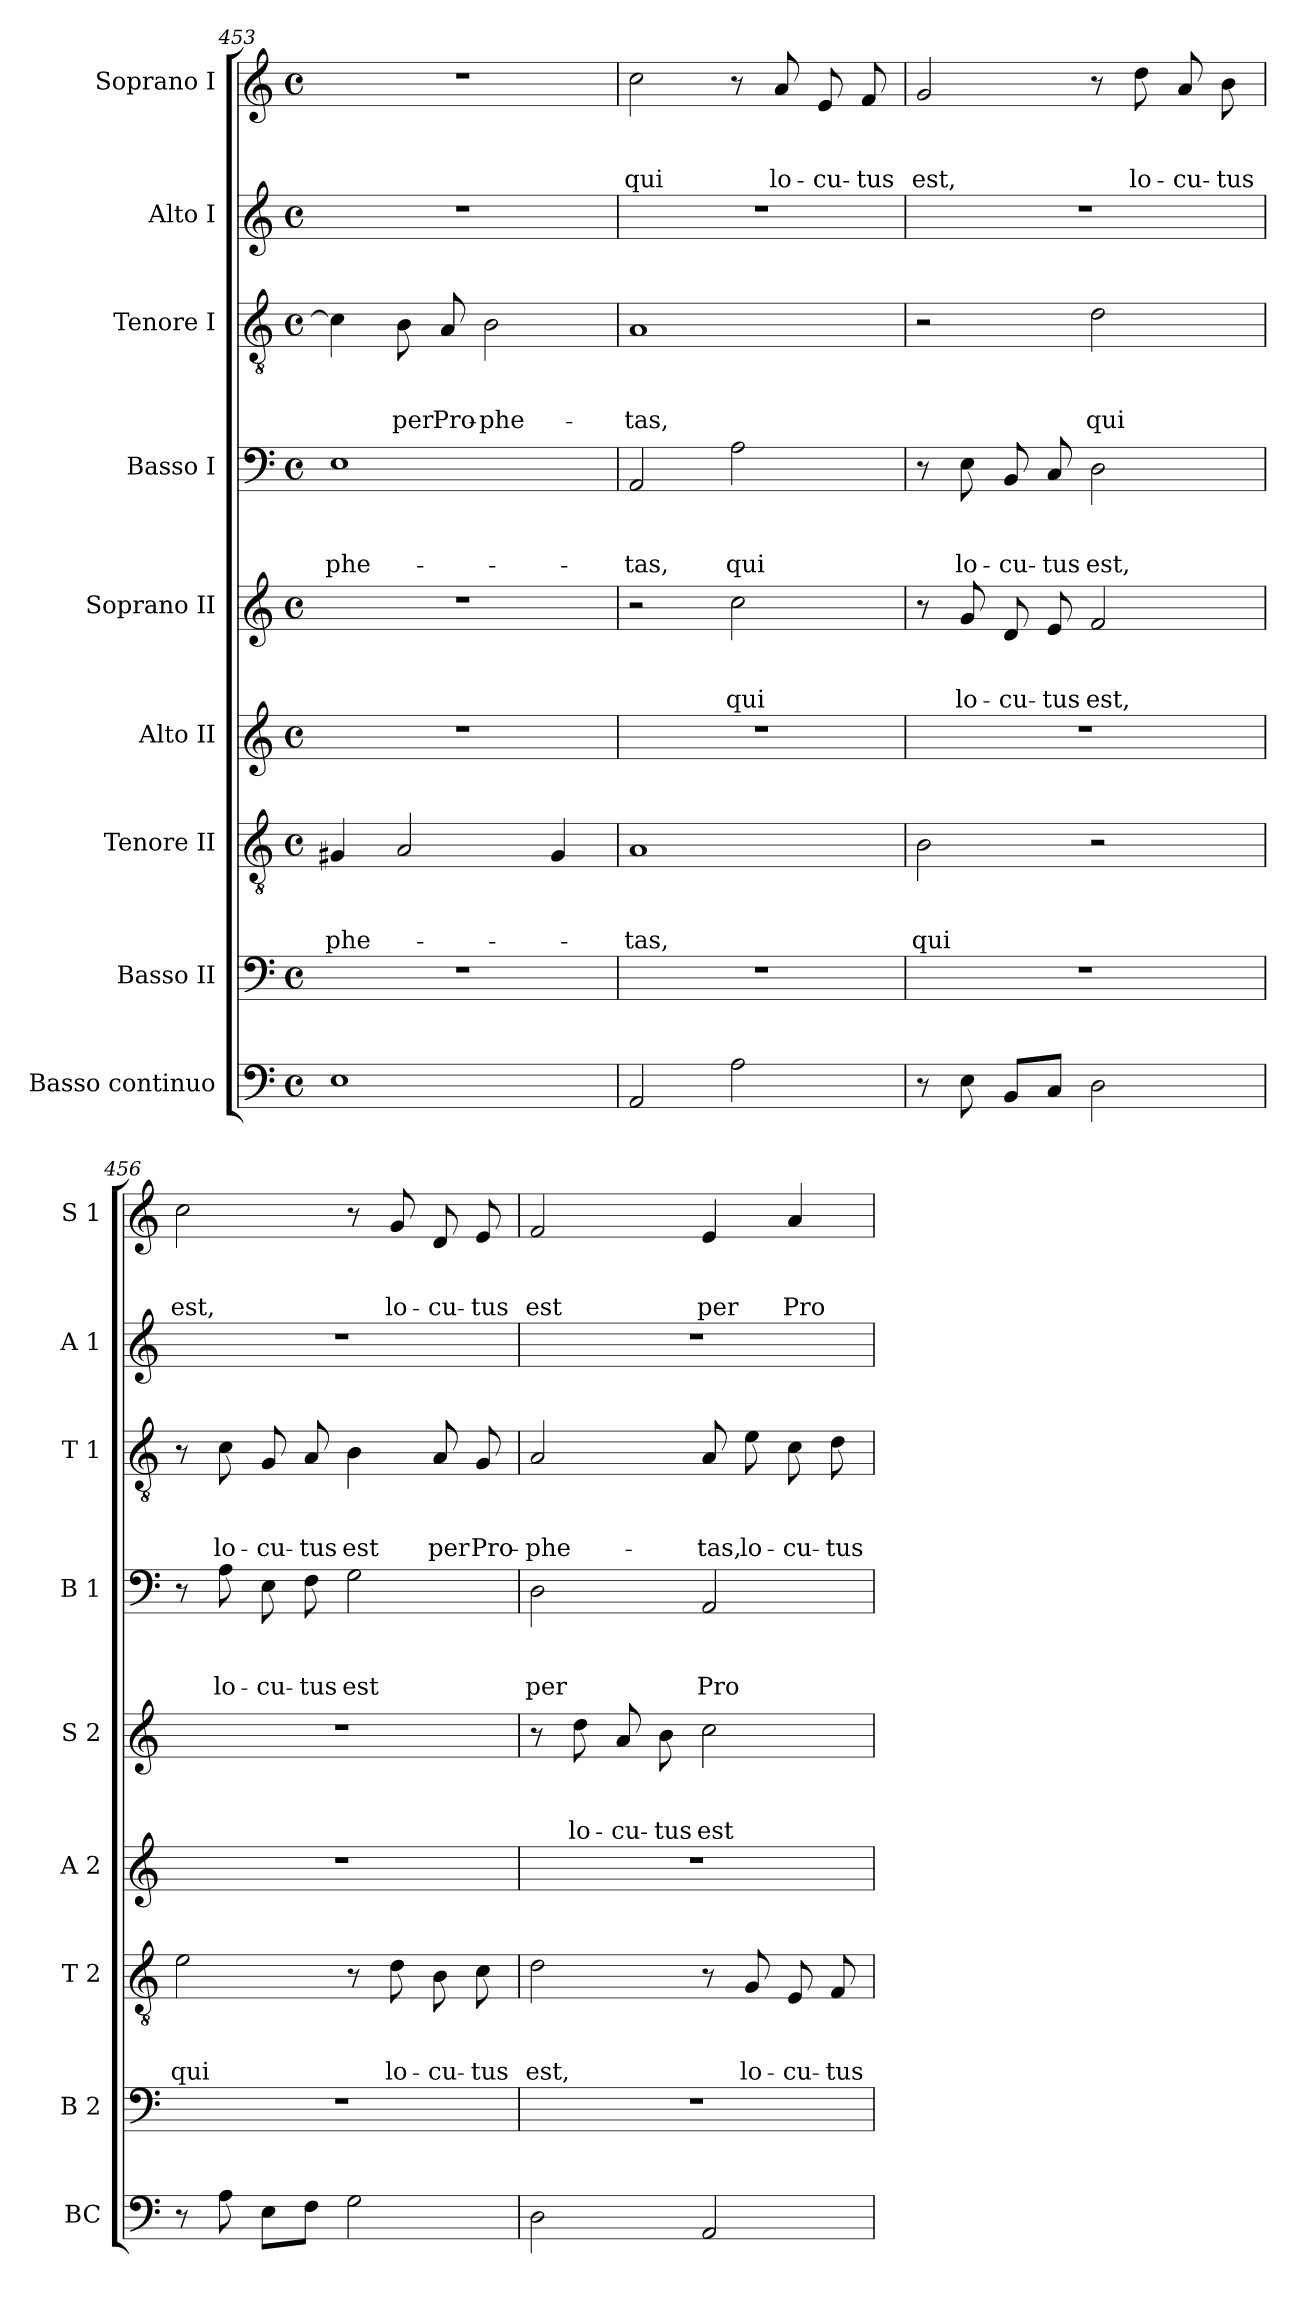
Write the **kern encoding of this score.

**kern	**kern	**kern	**text	**text	**text	**kern	**kern	**text	**text	**text	**kern	**text	**text	**text	**kern	**text	**text	**text	**kern	**kern	**text	**text	**text
*part9	*part8	*part7	*part7	*part7	*part7	*part6	*part5	*part5	*part5	*part5	*part4	*part4	*part4	*part4	*part3	*part3	*part3	*part3	*part2	*part1	*part1	*part1	*part1
*staff9	*staff8	*staff7	*staff7	*staff7	*staff7	*staff6	*staff5	*staff5	*staff5	*staff5	*staff4	*staff4	*staff4	*staff4	*staff3	*staff3	*staff3	*staff3	*staff2	*staff1	*staff1	*staff1	*staff1
*I"Basso continuo	*I"Basso II	*I"Tenore II	*	*	*	*I"Alto II	*I"Soprano II	*	*	*	*I"Basso I	*	*	*	*I"Tenore I	*	*	*	*I"Alto I	*I"Soprano I	*	*	*
*I'BC	*I'B 2	*I'T 2	*	*	*	*I'A 2	*I'S 2	*	*	*	*I'B 1	*	*	*	*I'T 1	*	*	*	*I'A 1	*I'S 1	*	*	*
*clefF4	*clefF4	*clefGv2	*	*	*	*clefG2	*clefG2	*	*	*	*clefF4	*	*	*	*clefGv2	*	*	*	*clefG2	*clefG2	*	*	*
*k[]	*k[]	*k[]	*	*	*	*k[]	*k[]	*	*	*	*k[]	*	*	*	*k[]	*	*	*	*k[]	*k[]	*	*	*
*C:	*C:	*C:	*	*	*	*C:	*C:	*	*	*	*C:	*	*	*	*C:	*	*	*	*C:	*C:	*	*	*
*M4/4	*M4/4	*M4/4	*	*	*	*M4/4	*M4/4	*	*	*	*M4/4	*	*	*	*M4/4	*	*	*	*M4/4	*M4/4	*	*	*
*met(c)	*met(c)	*met(c)	*	*	*	*met(c)	*met(c)	*	*	*	*met(c)	*	*	*	*met(c)	*	*	*	*met(c)	*met(c)	*	*	*
=453	=453	=453	=453	=453	=453	=453	=453	=453	=453	=453	=453	=453	=453	=453	=453	=453	=453	=453	=453	=453	=453	=453	=453
!	!	!	!	!	!LO:LY:b	!	!	!	!	!	!	!	!	!LO:LY:b	!	!	!	!	!	!	!	!	!
1E	1r	4G#X/	.	.	-phe-	1r	1r	.	.	.	1E	.	.	-phe-	4c\]	.	.	.	1r	1r	.	.	.
!	!	!	!	!	!	!	!	!	!	!	!	!	!	!	!	!	!	!LO:LY:b	!	!	!	!	!
.	.	2A/	.	.	.	.	.	.	.	.	.	.	.	.	8B\	.	.	per	.	.	.	.	.
!	!	!	!	!	!	!	!	!	!	!	!	!	!	!	!	!	!	!LO:LY:b	!	!	!	!	!
.	.	.	.	.	.	.	.	.	.	.	.	.	.	.	8A/	.	.	Pro-	.	.	.	.	.
!	!	!	!	!	!	!	!	!	!	!	!	!	!	!	!	!	!	!LO:LY:b	!	!	!	!	!
.	.	.	.	.	.	.	.	.	.	.	.	.	.	.	2B\	.	.	-phe-	.	.	.	.	.
.	.	4G#/	.	.	.	.	.	.	.	.	.	.	.	.	.	.	.	.	.	.	.	.	.
=454	=454	=454	=454	=454	=454	=454	=454	=454	=454	=454	=454	=454	=454	=454	=454	=454	=454	=454	=454	=454	=454	=454	=454
!	!	!	!	!	!LO:LY:b	!	!	!	!	!	!	!	!	!LO:LY:b	!	!	!	!LO:LY:b	!	!	!	!	!LO:LY:b
2AA/	1r	1A	.	.	-tas,	1r	2r	.	.	.	2AA/	.	.	-tas,	1A	.	.	-tas,	1r	2cc\	.	.	qui
!	!	!	!	!	!	!	!	!	!	!LO:LY:b	!	!	!	!LO:LY:b	!	!	!	!	!	!	!	!	!
2A\	.	.	.	.	.	.	2cc\	.	.	qui	2A\	.	.	qui	.	.	.	.	.	8r	.	.	.
!	!	!	!	!	!	!	!	!	!	!	!	!	!	!	!	!	!	!	!	!	!	!	!LO:LY:b
.	.	.	.	.	.	.	.	.	.	.	.	.	.	.	.	.	.	.	.	8a/	.	.	lo-
!	!	!	!	!	!	!	!	!	!	!	!	!	!	!	!	!	!	!	!	!	!	!	!LO:LY:b
.	.	.	.	.	.	.	.	.	.	.	.	.	.	.	.	.	.	.	.	8e/	.	.	-cu-
!	!	!	!	!	!	!	!	!	!	!	!	!	!	!	!	!	!	!	!	!	!	!	!LO:LY:b
.	.	.	.	.	.	.	.	.	.	.	.	.	.	.	.	.	.	.	.	8f/	.	.	-tus
!!LO:PB:g=z
=455	=455	=455	=455	=455	=455	=455	=455	=455	=455	=455	=455	=455	=455	=455	=455	=455	=455	=455	=455	=455	=455	=455	=455
!	!	!	!	!	!LO:LY:b	!	!	!	!	!	!	!	!	!	!	!	!	!	!	!	!	!	!LO:LY:b
8r	1r	2B\	.	.	qui	1r	8r	.	.	.	8r	.	.	.	2r	.	.	.	1r	2g/	.	.	est,
!	!	!	!	!	!	!	!	!	!	!LO:LY:b	!	!	!	!LO:LY:b	!	!	!	!	!	!	!	!	!
8E\	.	.	.	.	.	.	8g/	.	.	lo-	8E\	.	.	lo-	.	.	.	.	.	.	.	.	.
!	!	!	!	!	!	!	!	!	!	!LO:LY:b	!	!	!	!LO:LY:b	!	!	!	!	!	!	!	!	!
8BB/L	.	.	.	.	.	.	8d/	.	.	-cu-	8BB/	.	.	-cu-	.	.	.	.	.	.	.	.	.
!	!	!	!	!	!	!	!	!	!	!LO:LY:b	!	!	!	!LO:LY:b	!	!	!	!	!	!	!	!	!
8C/J	.	.	.	.	.	.	8e/	.	.	-tus	8C/	.	.	-tus	.	.	.	.	.	.	.	.	.
!	!	!	!	!	!	!	!	!	!	!LO:LY:b	!	!	!	!LO:LY:b	!	!	!	!LO:LY:b	!	!	!	!	!
2D\	.	2r	.	.	.	.	2f/	.	.	est,	2D\	.	.	est,	2d\	.	.	qui	.	8r	.	.	.
!	!	!	!	!	!	!	!	!	!	!	!	!	!	!	!	!	!	!	!	!	!	!	!LO:LY:b
.	.	.	.	.	.	.	.	.	.	.	.	.	.	.	.	.	.	.	.	8dd\	.	.	lo-
!	!	!	!	!	!	!	!	!	!	!	!	!	!	!	!	!	!	!	!	!	!	!	!LO:LY:b
.	.	.	.	.	.	.	.	.	.	.	.	.	.	.	.	.	.	.	.	8a/	.	.	-cu-
!	!	!	!	!	!	!	!	!	!	!	!	!	!	!	!	!	!	!	!	!	!	!	!LO:LY:b
.	.	.	.	.	.	.	.	.	.	.	.	.	.	.	.	.	.	.	.	8b\	.	.	-tus
=456	=456	=456	=456	=456	=456	=456	=456	=456	=456	=456	=456	=456	=456	=456	=456	=456	=456	=456	=456	=456	=456	=456	=456
!	!	!	!	!	!LO:LY:b	!	!	!	!	!	!	!	!	!	!	!	!	!	!	!	!	!	!LO:LY:b
8r	1r	2e\	.	.	qui	1r	1r	.	.	.	8r	.	.	.	8r	.	.	.	1r	2cc\	.	.	est,
!	!	!	!	!	!	!	!	!	!	!	!	!	!	!LO:LY:b	!	!	!	!LO:LY:b	!	!	!	!	!
8A\	.	.	.	.	.	.	.	.	.	.	8A\	.	.	lo-	8c\	.	.	lo-	.	.	.	.	.
!	!	!	!	!	!	!	!	!	!	!	!	!	!	!LO:LY:b	!	!	!	!LO:LY:b	!	!	!	!	!
8E\L	.	.	.	.	.	.	.	.	.	.	8E\	.	.	-cu-	8G/	.	.	-cu-	.	.	.	.	.
!	!	!	!	!	!	!	!	!	!	!	!	!	!	!LO:LY:b	!	!	!	!LO:LY:b	!	!	!	!	!
8F\J	.	.	.	.	.	.	.	.	.	.	8F\	.	.	-tus	8A/	.	.	-tus	.	.	.	.	.
!	!	!	!	!	!	!	!	!	!	!	!	!	!	!LO:LY:b	!	!	!	!LO:LY:b	!	!	!	!	!
2G\	.	8r	.	.	.	.	.	.	.	.	2G\	.	.	est	4B\	.	.	est	.	8r	.	.	.
!	!	!	!	!	!LO:LY:b	!	!	!	!	!	!	!	!	!	!	!	!	!	!	!	!	!	!LO:LY:b
.	.	8d\	.	.	lo-	.	.	.	.	.	.	.	.	.	.	.	.	.	.	8g/	.	.	lo-
!	!	!	!	!	!LO:LY:b	!	!	!	!	!	!	!	!	!	!	!	!	!LO:LY:b	!	!	!	!	!LO:LY:b
.	.	8B\	.	.	-cu-	.	.	.	.	.	.	.	.	.	8A/	.	.	per	.	8d/	.	.	-cu-
!	!	!	!	!	!LO:LY:b	!	!	!	!	!	!	!	!	!	!	!	!	!LO:LY:b	!	!	!	!	!LO:LY:b
.	.	8c\	.	.	-tus	.	.	.	.	.	.	.	.	.	8G/	.	.	Pro-	.	8e/	.	.	-tus
=457	=457	=457	=457	=457	=457	=457	=457	=457	=457	=457	=457	=457	=457	=457	=457	=457	=457	=457	=457	=457	=457	=457	=457
!	!	!	!	!	!LO:LY:b	!	!	!	!	!	!	!	!	!LO:LY:b	!	!	!	!LO:LY:b	!	!	!	!	!LO:LY:b
2D\	1r	2d\	.	.	est,	1r	8r	.	.	.	2D\	.	.	per	2A/	.	.	-phe-	1r	2f/	.	.	est
!	!	!	!	!	!	!	!	!	!	!LO:LY:b	!	!	!	!	!	!	!	!	!	!	!	!	!
.	.	.	.	.	.	.	8dd\	.	.	lo-	.	.	.	.	.	.	.	.	.	.	.	.	.
!	!	!	!	!	!	!	!	!	!	!LO:LY:b	!	!	!	!	!	!	!	!	!	!	!	!	!
.	.	.	.	.	.	.	8a/	.	.	-cu-	.	.	.	.	.	.	.	.	.	.	.	.	.
!	!	!	!	!	!	!	!	!	!	!LO:LY:b	!	!	!	!	!	!	!	!	!	!	!	!	!
.	.	.	.	.	.	.	8b\	.	.	-tus	.	.	.	.	.	.	.	.	.	.	.	.	.
!	!	!	!	!	!	!	!	!	!	!LO:LY:b	!	!	!	!LO:LY:b	!	!	!	!LO:LY:b	!	!	!	!	!LO:LY:b
2AA/	.	8r	.	.	.	.	2cc\	.	.	est	2AA/	.	.	Pro-	8A/	.	.	-tas,	.	4e/	.	.	per
!	!	!	!	!	!LO:LY:b	!	!	!	!	!	!	!	!	!	!	!	!	!LO:LY:b	!	!	!	!	!
.	.	8G/	.	.	lo-	.	.	.	.	.	.	.	.	.	8e\	.	.	lo-	.	.	.	.	.
!	!	!	!	!	!LO:LY:b	!	!	!	!	!	!	!	!	!	!	!	!	!LO:LY:b	!	!	!	!	!LO:LY:b
.	.	8E/	.	.	-cu-	.	.	.	.	.	.	.	.	.	8c\	.	.	-cu-	.	4a/	.	.	Pro-
!	!	!	!	!	!LO:LY:b	!	!	!	!	!	!	!	!	!	!	!	!	!LO:LY:b	!	!	!	!	!
.	.	8F/	.	.	-tus	.	.	.	.	.	.	.	.	.	8d\	.	.	-tus	.	.	.	.	.
=	=	=	=	=	=	=	=	=	=	=	=	=	=	=	=	=	=	=	=	=	=	=	=
*-	*-	*-	*-	*-	*-	*-	*-	*-	*-	*-	*-	*-	*-	*-	*-	*-	*-	*-	*-	*-	*-	*-	*-
